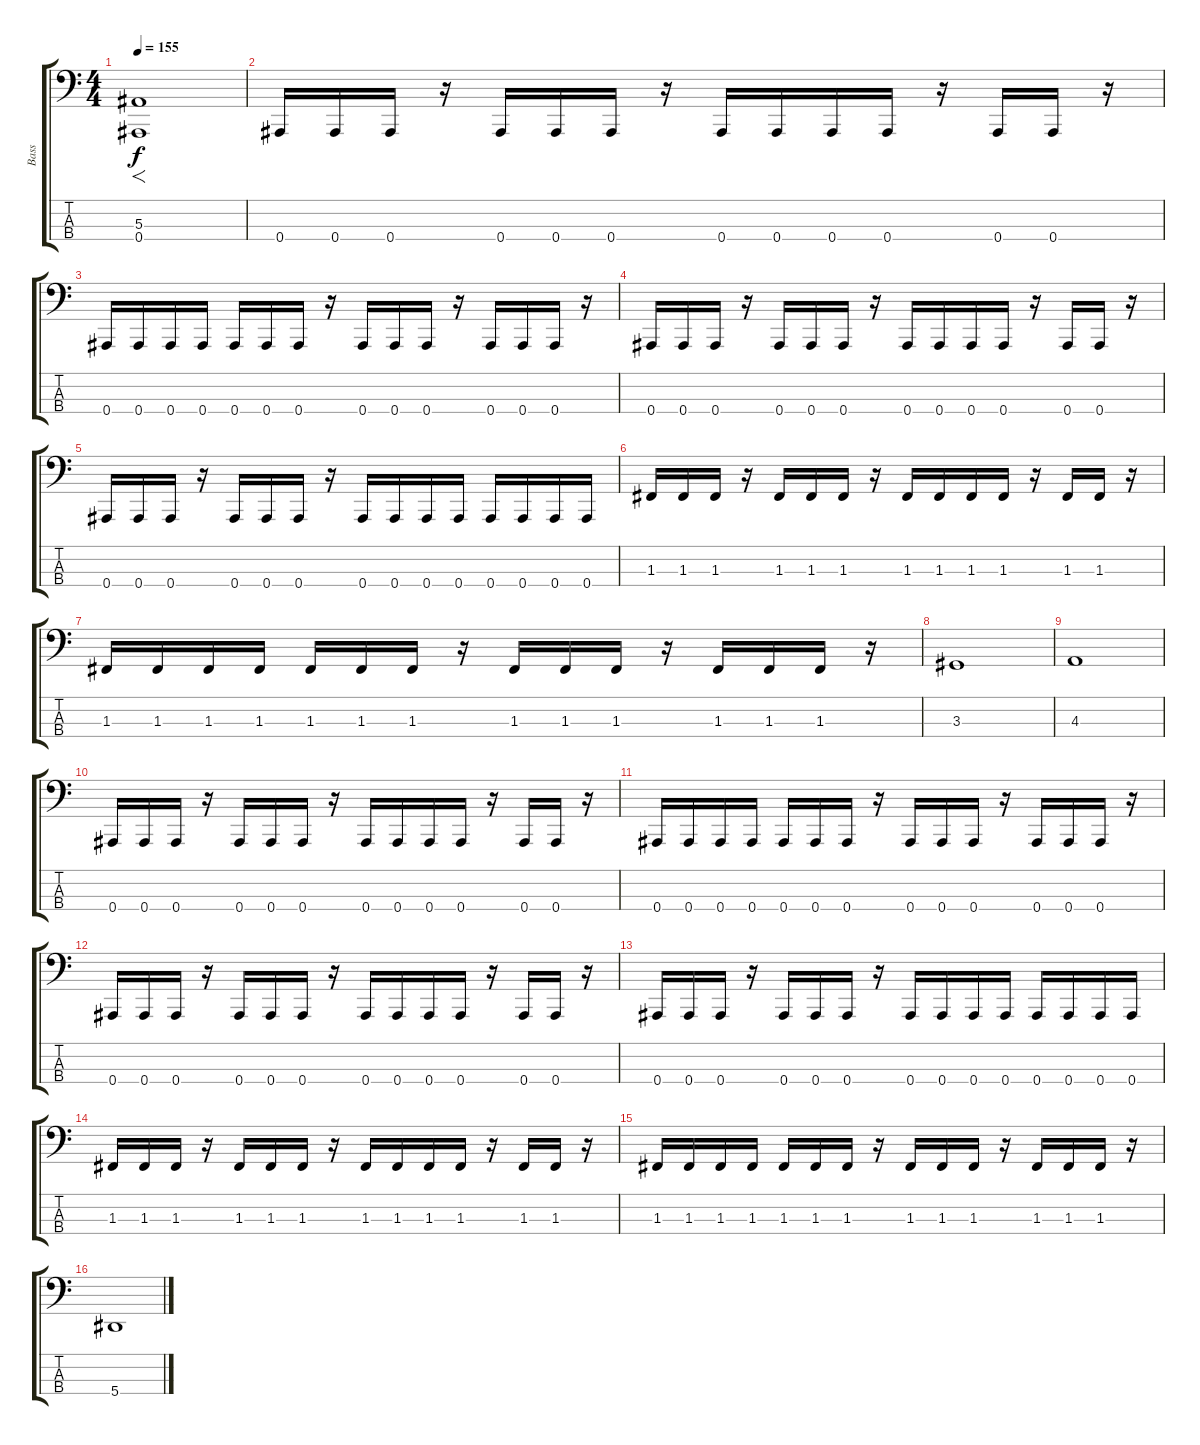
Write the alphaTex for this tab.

\track ("Bass" "Bass") {instrument electricbasspick}
\staff {score tabs}
\tuning (Eb2 Bb1 F1 Bb0) {hide}
\ts (4 4)
\tempo 155
\clef f4
\ks c
(5.3 0.4).1{f dy f} |
0.4.16 0.4.16 0.4.16 r.16 0.4.16 0.4.16 0.4.16 r.16 0.4.16 0.4.16 0.4.16 0.4.16 r.16 0.4.16 0.4.16 r.16 |
0.4.16 0.4.16 0.4.16 0.4.16 0.4.16 0.4.16 0.4.16 r.16 0.4.16 0.4.16 0.4.16 r.16 0.4.16 0.4.16 0.4.16 r.16 |
0.4.16 0.4.16 0.4.16 r.16 0.4.16 0.4.16 0.4.16 r.16 0.4.16 0.4.16 0.4.16 0.4.16 r.16 0.4.16 0.4.16 r.16 |
0.4.16 0.4.16 0.4.16 r.16 0.4.16 0.4.16 0.4.16 r.16 0.4.16 0.4.16 0.4.16 0.4.16 0.4.16 0.4.16 0.4.16 0.4.16 |
1.3.16 1.3.16 1.3.16 r.16 1.3.16 1.3.16 1.3.16 r.16 1.3.16 1.3.16 1.3.16 1.3.16 r.16 1.3.16 1.3.16 r.16 |
1.3.16 1.3.16 1.3.16 1.3.16 1.3.16 1.3.16 1.3.16 r.16 1.3.16 1.3.16 1.3.16 r.16 1.3.16 1.3.16 1.3.16 r.16 |
3.3.1 |
4.3.1 |
0.4.16 0.4.16 0.4.16 r.16 0.4.16 0.4.16 0.4.16 r.16 0.4.16 0.4.16 0.4.16 0.4.16 r.16 0.4.16 0.4.16 r.16 |
0.4.16 0.4.16 0.4.16 0.4.16 0.4.16 0.4.16 0.4.16 r.16 0.4.16 0.4.16 0.4.16 r.16 0.4.16 0.4.16 0.4.16 r.16 |
0.4.16 0.4.16 0.4.16 r.16 0.4.16 0.4.16 0.4.16 r.16 0.4.16 0.4.16 0.4.16 0.4.16 r.16 0.4.16 0.4.16 r.16 |
0.4.16 0.4.16 0.4.16 r.16 0.4.16 0.4.16 0.4.16 r.16 0.4.16 0.4.16 0.4.16 0.4.16 0.4.16 0.4.16 0.4.16 0.4.16 |
1.3.16 1.3.16 1.3.16 r.16 1.3.16 1.3.16 1.3.16 r.16 1.3.16 1.3.16 1.3.16 1.3.16 r.16 1.3.16 1.3.16 r.16 |
1.3.16 1.3.16 1.3.16 1.3.16 1.3.16 1.3.16 1.3.16 r.16 1.3.16 1.3.16 1.3.16 r.16 1.3.16 1.3.16 1.3.16 r.16 |
5.4.1
